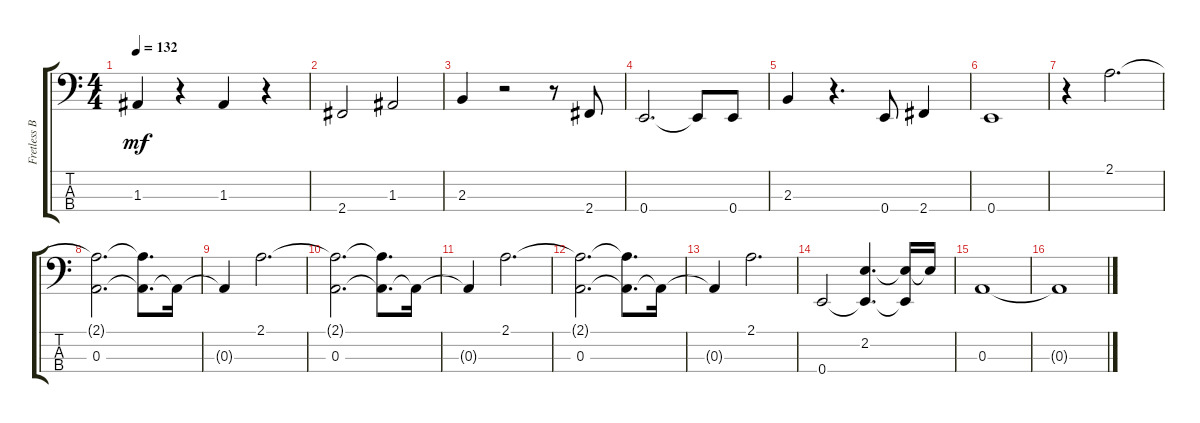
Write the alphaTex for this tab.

\track ("Fretless Bass" "Fretless B") {instrument fretlessbass}
\staff {score tabs}
\tuning (G2 D2 A1 E1) {hide}
\ts (4 4)
\tempo 132
\clef f4
\ks aminor
1.3.4{dy mf} r.4 1.3.4 r.4 |
2.4.2 1.3.2 |
2.3.4 r.2 r.8 2.4.8 |
0.4.2{d} 0.4{t}.8 0.4.8 |
2.3.4 r.4{d} 0.4.8 2.4.4 |
0.4.1 |
r.4 2.1.2{d} |
(2.1{t} 0.3).2{d} (2.1{t} 0.3{t}).8{d} 0.3{t}.16 |
0.3{t}.4 2.1.2{d} |
(2.1{t} 0.3).2{d} (2.1{t} 0.3{t}).8{d} 0.3{t}.16 |
0.3{t}.4 2.1.2{d} |
(2.1{t} 0.3).2{d} (2.1{t} 0.3{t}).8{d} 0.3{t}.16 |
0.3{t}.4 2.1.2{d} |
0.4.2 (2.2 0.4{t}).4{d} (2.2{t} 0.4{t}).16 2.2{t}.16 |
0.3.1 |
0.3{t}.1
